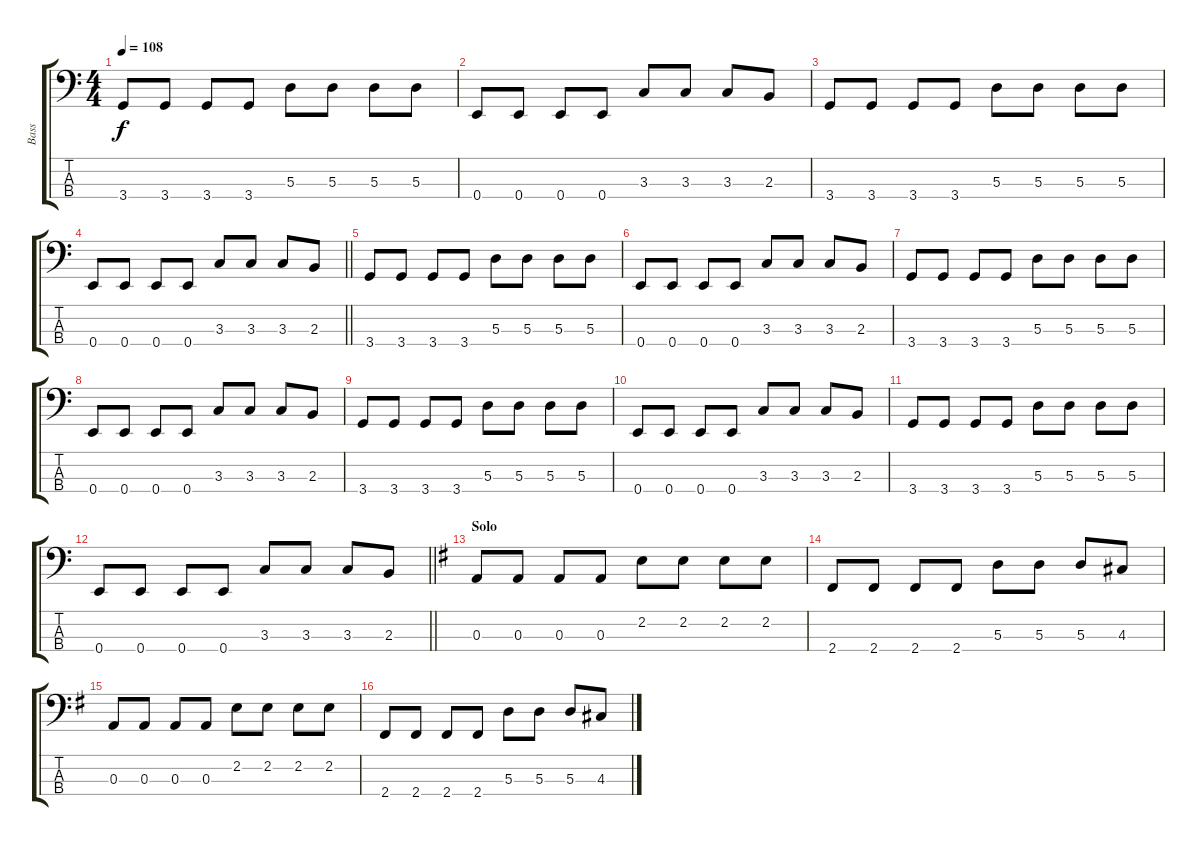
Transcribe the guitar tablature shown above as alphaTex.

\track ("Bass" "Bass") {instrument electricbassfinger}
\staff {score tabs}
\tuning (G2 D2 A1 E1) {hide}
\ts (4 4)
\tempo 108
\clef f4
\ks c
3.4.8{dy f} 3.4.8 3.4.8 3.4.8 5.3.8 5.3.8 5.3.8 5.3.8 |
0.4.8 0.4.8 0.4.8 0.4.8 3.3.8 3.3.8 3.3.8 2.3.8 |
3.4.8 3.4.8 3.4.8 3.4.8 5.3.8 5.3.8 5.3.8 5.3.8 |
\barLineRight lightlight
0.4.8 0.4.8 0.4.8 0.4.8 3.3.8 3.3.8 3.3.8 2.3.8 |
3.4.8 3.4.8 3.4.8 3.4.8 5.3.8 5.3.8 5.3.8 5.3.8 |
0.4.8 0.4.8 0.4.8 0.4.8 3.3.8 3.3.8 3.3.8 2.3.8 |
3.4.8 3.4.8 3.4.8 3.4.8 5.3.8 5.3.8 5.3.8 5.3.8 |
0.4.8 0.4.8 0.4.8 0.4.8 3.3.8 3.3.8 3.3.8 2.3.8 |
3.4.8 3.4.8 3.4.8 3.4.8 5.3.8 5.3.8 5.3.8 5.3.8 |
0.4.8 0.4.8 0.4.8 0.4.8 3.3.8 3.3.8 3.3.8 2.3.8 |
3.4.8 3.4.8 3.4.8 3.4.8 5.3.8 5.3.8 5.3.8 5.3.8 |
\barLineRight lightlight
0.4.8 0.4.8 0.4.8 0.4.8 3.3.8 3.3.8 3.3.8 2.3.8 |
\section ("" "Solo")
\ks g
0.3.8 0.3.8 0.3.8 0.3.8 2.2.8 2.2.8 2.2.8 2.2.8 |
2.4.8 2.4.8 2.4.8 2.4.8 5.3.8 5.3.8 5.3.8 4.3.8 |
0.3.8 0.3.8 0.3.8 0.3.8 2.2.8 2.2.8 2.2.8 2.2.8 |
2.4.8 2.4.8 2.4.8 2.4.8 5.3.8 5.3.8 5.3.8 4.3.8
